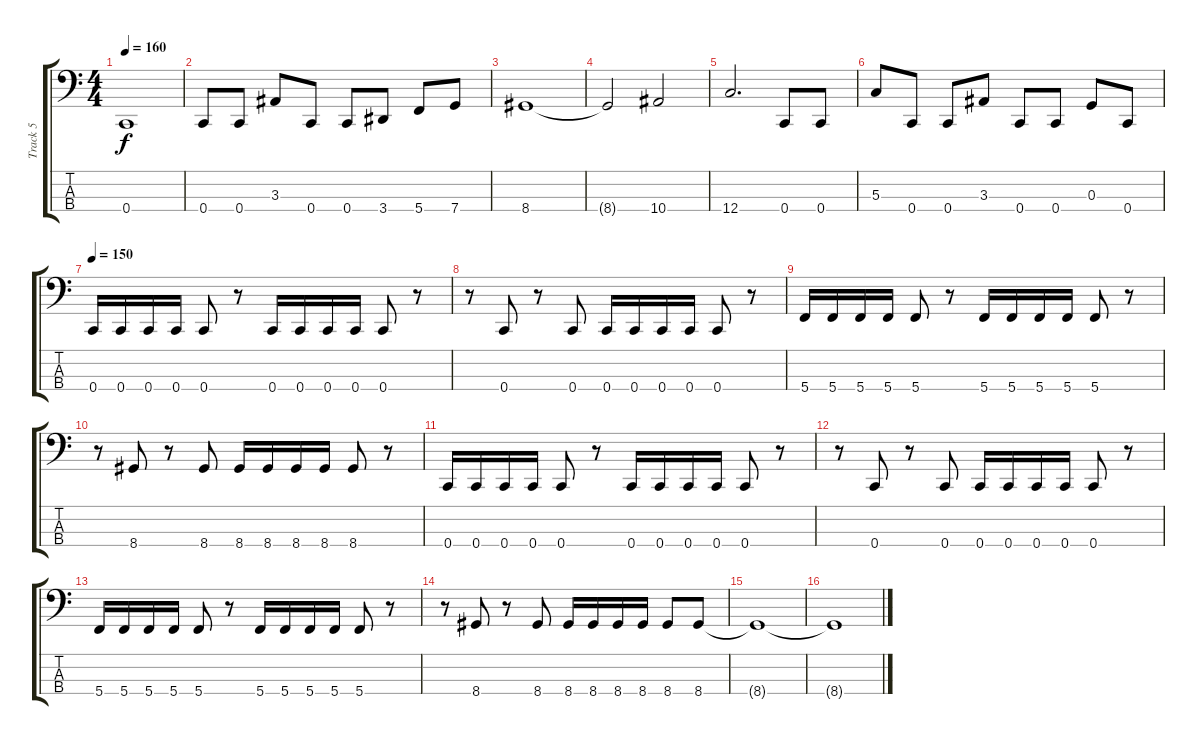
\track ("Track 5" "Track 5") {instrument electricbasspick}
\staff {score tabs}
\tuning (F2 C2 G1 C1) {hide}
\ts (4 4)
\tempo 160
\clef f4
\ks c
0.4.1{dy f} |
0.4.8 0.4.8 3.3.8 0.4.8 0.4.8 3.4.8 5.4.8 7.4.8 |
8.4.1 |
8.4{t}.2 10.4.2 |
12.4.2{d} 0.4.8 0.4.8 |
5.3.8 0.4.8 0.4.8 3.3.8 0.4.8 0.4.8 0.3.8 0.4.8 |
\tempo 150
0.4.16 0.4.16 0.4.16 0.4.16 0.4.8 r.8 0.4.16 0.4.16 0.4.16 0.4.16 0.4.8 r.8 |
r.8 0.4.8 r.8 0.4.8 0.4.16 0.4.16 0.4.16 0.4.16 0.4.8 r.8 |
5.4.16 5.4.16 5.4.16 5.4.16 5.4.8 r.8 5.4.16 5.4.16 5.4.16 5.4.16 5.4.8 r.8 |
r.8 8.4.8 r.8 8.4.8 8.4.16 8.4.16 8.4.16 8.4.16 8.4.8 r.8 |
0.4.16 0.4.16 0.4.16 0.4.16 0.4.8 r.8 0.4.16 0.4.16 0.4.16 0.4.16 0.4.8 r.8 |
r.8 0.4.8 r.8 0.4.8 0.4.16 0.4.16 0.4.16 0.4.16 0.4.8 r.8 |
5.4.16 5.4.16 5.4.16 5.4.16 5.4.8 r.8 5.4.16 5.4.16 5.4.16 5.4.16 5.4.8 r.8 |
r.8 8.4.8 r.8 8.4.8 8.4.16 8.4.16 8.4.16 8.4.16 8.4.8 8.4.8 |
8.4{t}.1{volume 0} |
8.4{t}.1
